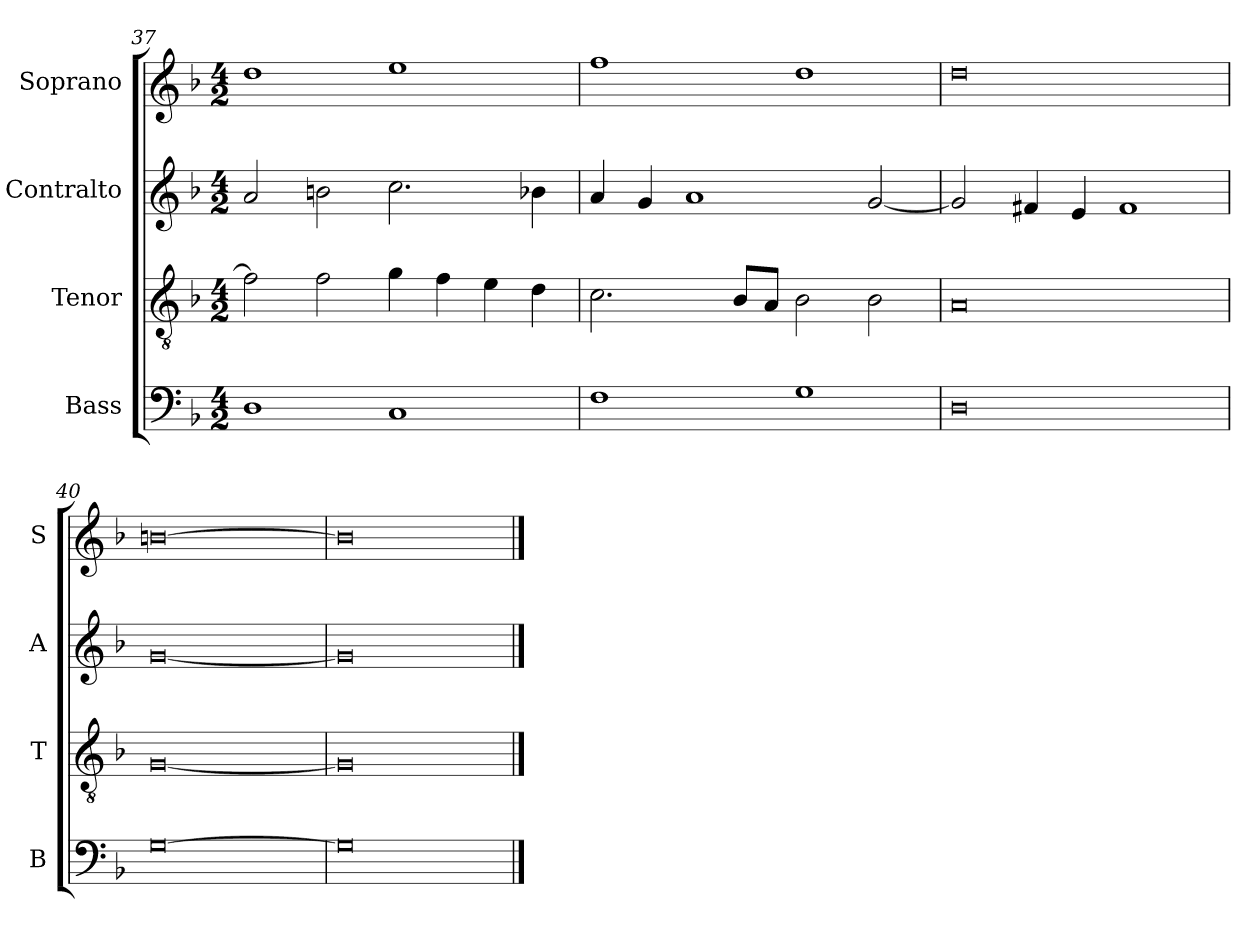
**kern	**kern	**kern	**kern
*part4	*part3	*part2	*part1
*staff4	*staff3	*staff2	*staff1
*I"Bass	*I"Tenor	*I"Contralto	*I"Soprano
*I'B	*I'T	*I'A	*I'S
*clefF4	*clefGv2	*clefG2	*clefG2
*k[b-]	*k[b-]	*k[b-]	*k[b-]
*G:dor	*G:dor	*G:dor	*G:dor
*M4/2	*M4/2	*M4/2	*M4/2
=37	=37	=37	=37
1D	2f]	2a	1dd
.	2f	2bn	.
1C	4g	2.cc	1ee
.	4f	.	.
.	4e	.	.
.	4d	4b-X	.
=38	=38	=38	=38
1F	2.c	4a	1ff
.	.	4g	.
.	.	1a	.
.	8B-/L	.	.
.	8A/J	.	.
1G	2B-	.	1dd
.	2B-	[2g	.
=39	=39	=39	=39
0D	0A	2g]	0dd
.	.	4f#X	.
.	.	4e	.
.	.	1f#	.
=40	=40	=40	=40
[0G	[0G	[0g	[0bn
=41	=41	=41	=41
0G]	0G]	0g]	0b]
==	==	==	==
*-	*-	*-	*-
